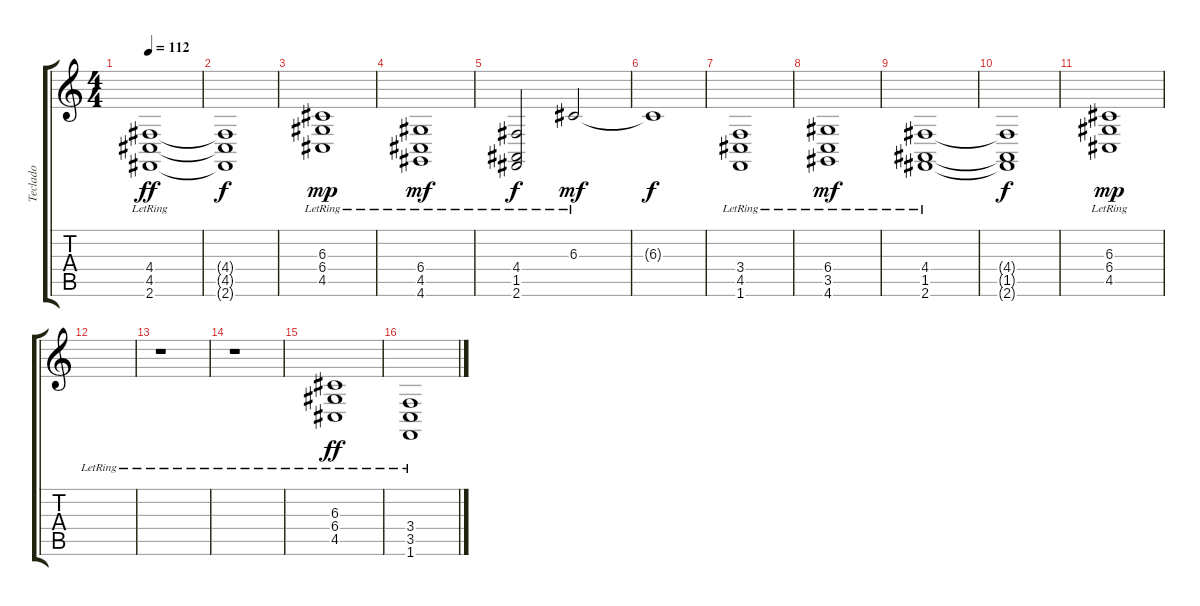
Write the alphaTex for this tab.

\track ("Teclado" "Teclado") {instrument synthstrings1}
\staff {score tabs}
\tuning (E4 B3 G3 D3 A2 E2) {hide}
\ts (4 4)
\tempo 112
\clef g2
\ks c
(4.4{lr} 4.5 2.6{lr}).1{dy ff} |
(4.4{t} 4.5{t} 2.6{t}).1{dy f} |
(6.3{lr} 6.4{lr} 4.5{lr}).1{dy mp} |
(6.4{lr} 4.5 4.6{lr}).1{dy mf} |
(4.4{lr} 1.5 2.6{lr}).2{dy f} 6.3{lr}.2{dy mf} |
6.3{t}.1{dy f} |
(3.4 4.5{lr} 1.6).1 |
(6.4{lr} 3.5 4.6{lr}).1{dy mf} |
(4.4{lr} 1.5 2.6{lr}).1 |
(4.4{t} 1.5{t} 2.6{t}).1{dy f} |
(6.3{lr} 6.4{lr} 4.5{lr}).1{dy mp} |
|
r.1 |
r.1 |
(6.3{lr} 6.4{lr} 4.5{lr}).1{dy ff} |
(3.4 3.5 1.6{lr}).1
